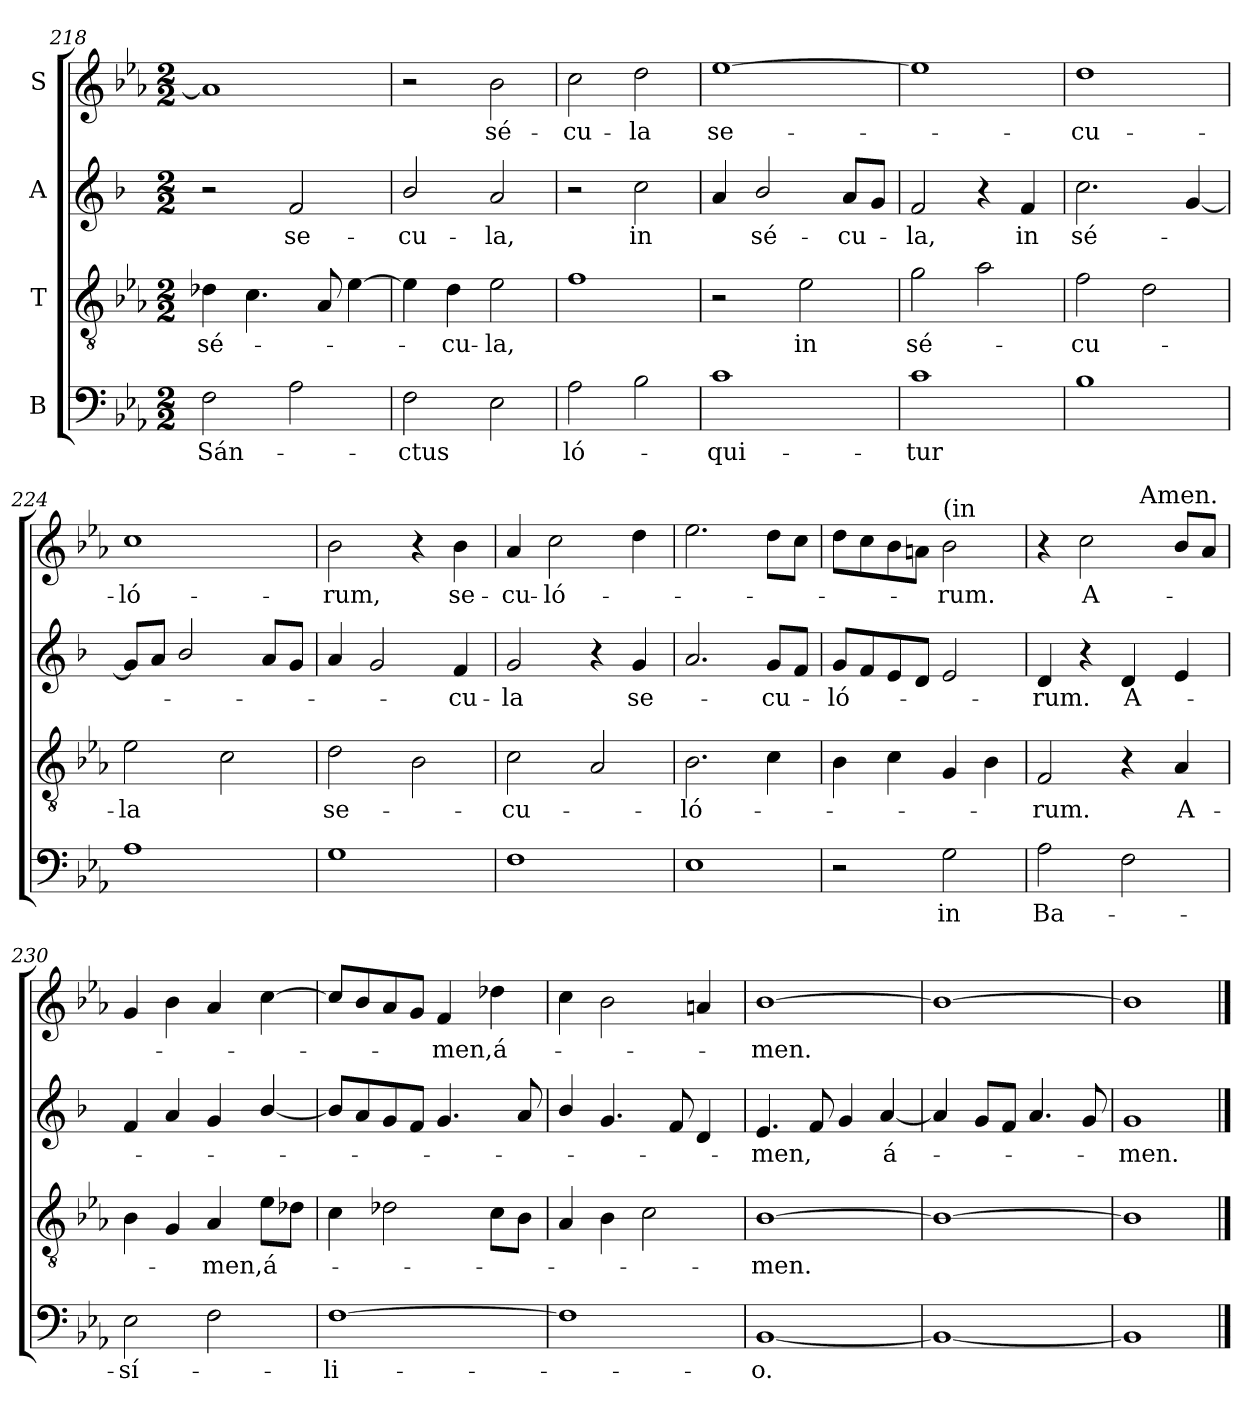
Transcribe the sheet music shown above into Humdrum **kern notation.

**kern	**text	**kern	**text	**kern	**text	**kern	**text
*part4	*part4	*part3	*part3	*part2	*part2	*part1	*part1
*staff4	*staff4	*staff3	*staff3	*staff2	*staff2	*staff1	*staff1
*I"B	*	*I"T	*	*I"A	*	*I"S	*
*clefF4	*	*clefGv2	*	*clefG2	*	*clefG2	*
*	*	*	*	*ITrd1c2	*	*	*
*k[b-e-a-]	*	*k[b-e-a-]	*	*k[b-e-a-]	*	*k[b-e-a-]	*
*E-:	*	*E-:	*	*E-:	*	*E-:	*
*M2/2	*	*M2/2	*	*M2/2	*	*M2/2	*
=218	=218	=218	=218	=218	=218	=218	=218
!	!LO:LY:b	!	!LO:LY:b	!	!	!	!
2F\	Sán-	4d-X\	sé-	2r	.	1a-]	.
.	.	4.c\	.	.	.	.	.
!	!	!	!	!	!LO:LY:b	!	!
2A-\	.	.	.	2e-/	se-	.	.
.	.	8A-/	.	.	.	.	.
.	.	[4e-\	.	.	.	.	.
!!LO:PB:g=z
=219	=219	=219	=219	=219	=219	=219	=219
!	!LO:LY:b	!	!	!	!LO:LY:b	!	!
2F\	-ctus	4e-\]	.	2a-/	-cu-	2r	.
!	!	!	!LO:LY:b	!	!	!	!
.	.	4d\	-cu-	.	.	.	.
!	!	!	!LO:LY:b	!	!LO:LY:b	!	!LO:LY:b
2E-\	.	2e-\	-la,	2g/	-la,	2b-\	sé-
=220	=220	=220	=220	=220	=220	=220	=220
!	!LO:LY:b	!	!	!	!	!	!LO:LY:b
2A-\	ló-	1f	.	2r	.	2cc\	-cu-
!	!	!	!	!	!LO:LY:b	!	!LO:LY:b
2B-\	.	.	.	2b-\	in	2dd\	-la
=221	=221	=221	=221	=221	=221	=221	=221
!	!LO:LY:b	!	!	!	!	!	!LO:LY:b
1c	-qui-	2r	.	4g/	.	[1ee-	se-
!	!	!	!	!	!LO:LY:b	!	!
.	.	.	.	2a-/	sé-	.	.
!	!	!	!LO:LY:b	!	!	!	!
.	.	2e-\	in	.	.	.	.
!	!	!	!	!	!LO:LY:b	!	!
.	.	.	.	8g/L	-cu-	.	.
.	.	.	.	8f/J	.	.	.
=222	=222	=222	=222	=222	=222	=222	=222
!	!LO:LY:b	!	!LO:LY:b	!	!LO:LY:b	!	!
1c	-tur	2g\	sé-	2e-/	-la,	1ee-]	.
.	.	2a-\	.	4r	.	.	.
!	!	!	!	!	!LO:LY:b	!	!
.	.	.	.	4e-/	in	.	.
=223	=223	=223	=223	=223	=223	=223	=223
!	!	!	!LO:LY:b	!	!LO:LY:b	!	!LO:LY:b
1B-	.	2f\	-cu-	2.b-\	sé-	1dd	-cu-
.	.	2d\	.	.	.	.	.
.	.	.	.	[4f/	.	.	.
=224	=224	=224	=224	=224	=224	=224	=224
!	!	!	!LO:LY:b	!	!	!	!LO:LY:b
1A-	.	2e-\	-la	8f/L]	.	1cc	-ló-
.	.	.	.	8g/J	.	.	.
.	.	.	.	2a-/	.	.	.
.	.	2c\	.	.	.	.	.
.	.	.	.	8g/L	.	.	.
.	.	.	.	8f/J	.	.	.
!!LO:LB:g=z
=225	=225	=225	=225	=225	=225	=225	=225
!	!	!	!LO:LY:b	!	!	!	!LO:LY:b
1G	.	2d\	se-	4g/	.	2b-\	-rum,
.	.	.	.	2f/	.	.	.
.	.	2B-\	.	.	.	4r	.
!	!	!	!	!	!LO:LY:b	!	!LO:LY:b
.	.	.	.	4e-/	-cu-	4b-\	se-
=226	=226	=226	=226	=226	=226	=226	=226
!	!	!	!LO:LY:b	!	!LO:LY:b	!	!LO:LY:b
1F	.	2c\	-cu-	2f/	-la	4a-/	-cu-
!	!	!	!	!	!	!	!LO:LY:b
.	.	.	.	.	.	2cc\	-ló-
.	.	2A-/	.	4r	.	.	.
!	!	!	!	!	!LO:LY:b	!	!
.	.	.	.	4f/	se-	4dd\	.
=227	=227	=227	=227	=227	=227	=227	=227
!	!	!	!LO:LY:b	!	!	!	!
1E-	.	2.B-\	-ló-	2.g/	.	2.ee-\	.
!	!	!	!	!	!LO:LY:b	!	!
.	.	4c\	.	8f/L	-cu-	8dd\L	.
.	.	.	.	8e-/J	.	8cc\J	.
=228	=228	=228	=228	=228	=228	=228	=228
!	!	!	!	!	!LO:LY:b	!	!
2r	.	4B-\	.	8f/L	-ló-	8dd\L	.
.	.	.	.	8e-/	.	8cc\	.
.	.	4c\	.	8d/	.	8b-\	.
.	.	.	.	8c/J	.	8a\J	.
!	!	!	!	!	!	!LO:TX:a:t=(in	!
!	!LO:LY:b	!	!	!	!	!	!LO:LY:b
2G\	in	4G/	.	2d/	.	2b-\	-rum.
.	.	4B-\	.	.	.	.	.
=229	=229	=229	=229	=229	=229	=229	=229
!	!	!	!	!	!	!LO:TX:a:t=Basil.")	!
!	!LO:LY:b	!	!LO:LY:b	!	!LO:LY:b	!	!
*	*	*	*	*	*	*^	*
2A-\	Ba-	2F/	-rum.	4c/	-rum.	4r	2ryy	.
!	!	!	!	!	!	!	!	!LO:LY:b
.	.	.	.	4r	.	2cc\	.	A-
!	!	!	!	!	!LO:LY:b	!	!	!
2F\	.	4r	.	4c/	A-	.	16ryy	.
!	!	!	!	!	!	!	!LO:TX:a:t=Amen.	!
.	.	.	.	.	.	.	4..ryy	.
!	!	!	!LO:LY:b	!	!	!	!	!
.	.	4A-/	A-	4d/	.	8b-/L	.	.
.	.	.	.	.	.	8a-/J	.	.
=230	=230	=230	=230	=230	=230	=230	=230	=230
!	!LO:LY:b	!	!	!	!	!	!	!
*	*	*	*	*	*	*v	*v	*
2E-\	-sí-	4B-\	.	4e-/	.	4g/	.
.	.	4G/	.	4g/	.	4b-\	.
!	!	!	!LO:LY:b	!	!	!	!
2F\	.	4A-/	-men,	4f/	.	4a-/	.
!	!	!	!LO:LY:b	!	!	!	!
.	.	8e-\L	á-	[4a-/	.	[4cc\	.
.	.	8d-\J	.	.	.	.	.
!!LO:PB:g=z
=231	=231	=231	=231	=231	=231	=231	=231
!	!LO:LY:b	!	!	!	!	!	!
[1F	-li-	4c\	.	8a-/L]	.	8cc/L]	.
.	.	.	.	8g/	.	8b-/	.
.	.	2d-X\	.	8f/	.	8a-/	.
.	.	.	.	8e-/J	.	8g/J	.
!	!	!	!	!	!	!	!LO:LY:b
.	.	.	.	4.f/	.	4f/	-men,
!	!	!	!	!	!	!	!LO:LY:b
.	.	8c\L	.	.	.	4dd-X\	á-
.	.	8B-\J	.	8g/	.	.	.
=232	=232	=232	=232	=232	=232	=232	=232
1F]	.	4A-/	.	4a-/	.	4cc\	.
.	.	4B-\	.	4.f/	.	2b-\	.
.	.	2c\	.	.	.	.	.
.	.	.	.	8e-/	.	.	.
.	.	.	.	4c/	.	4a/	.
=233	=233	=233	=233	=233	=233	=233	=233
!	!LO:LY:b	!	!LO:LY:b	!	!LO:LY:b	!	!LO:LY:b
[1BB-	-o.	[1B-	-men.	4.d/	-men,	[1b-	-men.
.	.	.	.	8e-/	.	.	.
.	.	.	.	4f/	.	.	.
!	!	!	!	!	!LO:LY:b	!	!
.	.	.	.	[4g/	á-	.	.
=234	=234	=234	=234	=234	=234	=234	=234
1BB-_	.	1B-_	.	4g/]	.	1b-_	.
.	.	.	.	8f/L	.	.	.
.	.	.	.	8e-/J	.	.	.
.	.	.	.	4.g/	.	.	.
.	.	.	.	8f/	.	.	.
=235	=235	=235	=235	=235	=235	=235	=235
!	!	!	!	!	!LO:LY:b	!	!
1BB-]	.	1B-]	.	1f	-men.	1b-]	.
==	==	==	==	==	==	==	==
*-	*-	*-	*-	*-	*-	*-	*-
